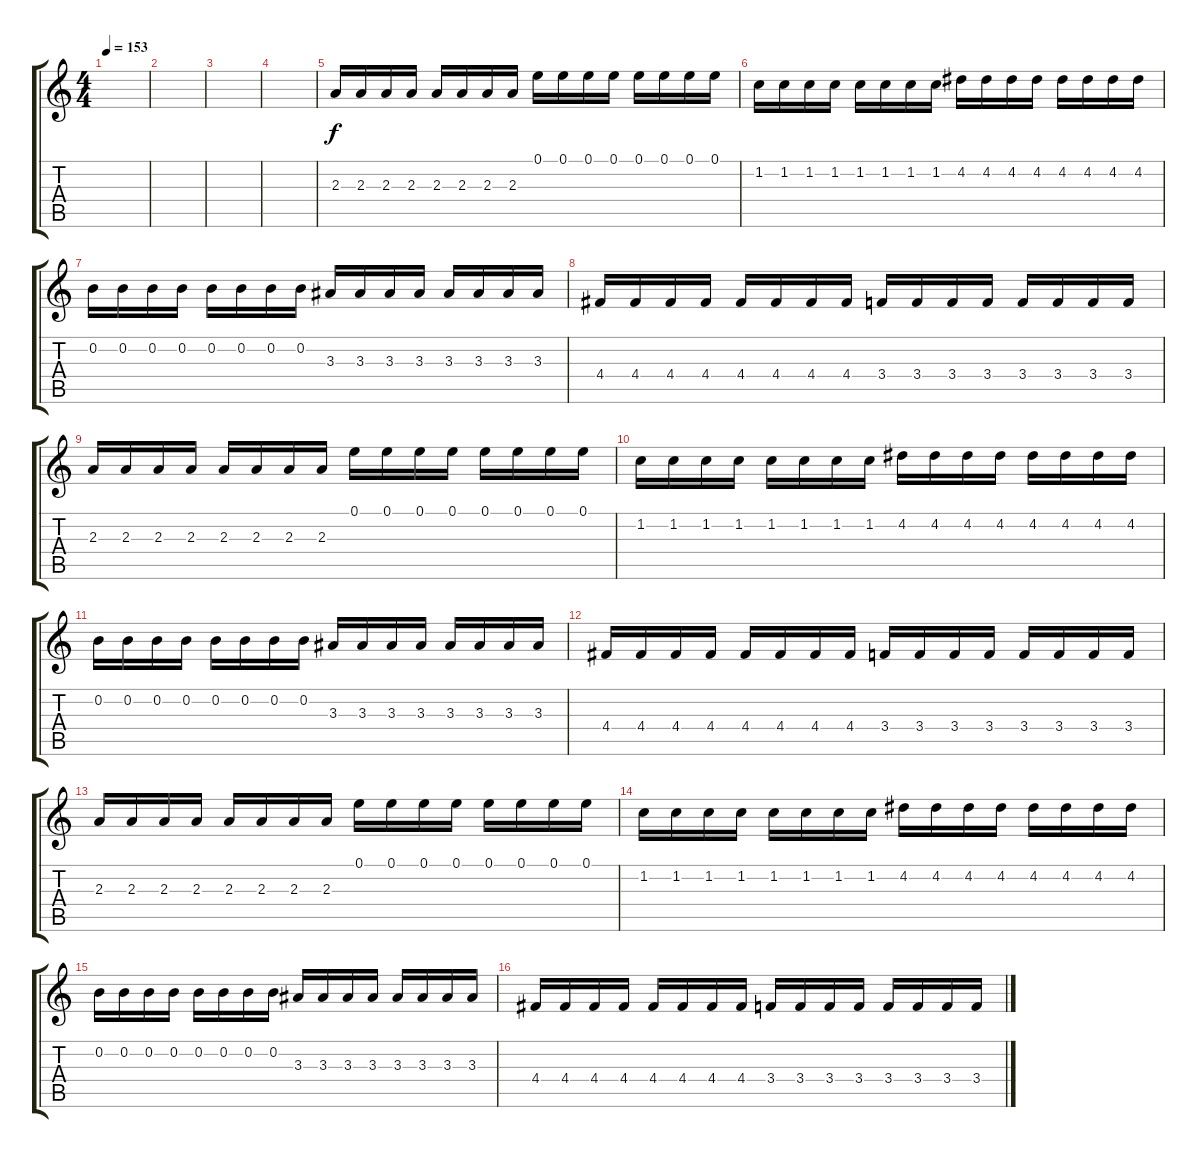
\track "" {instrument distortionguitar}
\staff {score tabs}
\tuning (E4 B3 G3 D3 A2 E2) {hide}
\ts (4 4)
\tempo 153
\clef g2
\ks c
|
|
|
|
2.3.16 2.3.16 2.3.16 2.3.16 2.3.16 2.3.16 2.3.16 2.3.16 0.1.16 0.1.16 0.1.16 0.1.16 0.1.16 0.1.16 0.1.16 0.1.16 |
1.2.16 1.2.16 1.2.16 1.2.16 1.2.16 1.2.16 1.2.16 1.2.16 4.2.16 4.2.16 4.2.16 4.2.16 4.2.16 4.2.16 4.2.16 4.2.16 |
0.2.16 0.2.16 0.2.16 0.2.16 0.2.16 0.2.16 0.2.16 0.2.16 3.3.16 3.3.16 3.3.16 3.3.16 3.3.16 3.3.16 3.3.16 3.3.16 |
4.4.16 4.4.16 4.4.16 4.4.16 4.4.16 4.4.16 4.4.16 4.4.16 3.4.16 3.4.16 3.4.16 3.4.16 3.4.16 3.4.16 3.4.16 3.4.16 |
2.3.16 2.3.16 2.3.16 2.3.16 2.3.16 2.3.16 2.3.16 2.3.16 0.1.16 0.1.16 0.1.16 0.1.16 0.1.16 0.1.16 0.1.16 0.1.16 |
1.2.16 1.2.16 1.2.16 1.2.16 1.2.16 1.2.16 1.2.16 1.2.16 4.2.16 4.2.16 4.2.16 4.2.16 4.2.16 4.2.16 4.2.16 4.2.16 |
0.2.16 0.2.16 0.2.16 0.2.16 0.2.16 0.2.16 0.2.16 0.2.16 3.3.16 3.3.16 3.3.16 3.3.16 3.3.16 3.3.16 3.3.16 3.3.16 |
4.4.16 4.4.16 4.4.16 4.4.16 4.4.16 4.4.16 4.4.16 4.4.16 3.4.16 3.4.16 3.4.16 3.4.16 3.4.16 3.4.16 3.4.16 3.4.16 |
2.3.16 2.3.16 2.3.16 2.3.16 2.3.16 2.3.16 2.3.16 2.3.16 0.1.16 0.1.16 0.1.16 0.1.16 0.1.16 0.1.16 0.1.16 0.1.16 |
1.2.16 1.2.16 1.2.16 1.2.16 1.2.16 1.2.16 1.2.16 1.2.16 4.2.16 4.2.16 4.2.16 4.2.16 4.2.16 4.2.16 4.2.16 4.2.16 |
0.2.16 0.2.16 0.2.16 0.2.16 0.2.16 0.2.16 0.2.16 0.2.16 3.3.16 3.3.16 3.3.16 3.3.16 3.3.16 3.3.16 3.3.16 3.3.16 |
4.4.16 4.4.16 4.4.16 4.4.16 4.4.16 4.4.16 4.4.16 4.4.16 3.4.16 3.4.16 3.4.16 3.4.16 3.4.16 3.4.16 3.4.16 3.4.16
